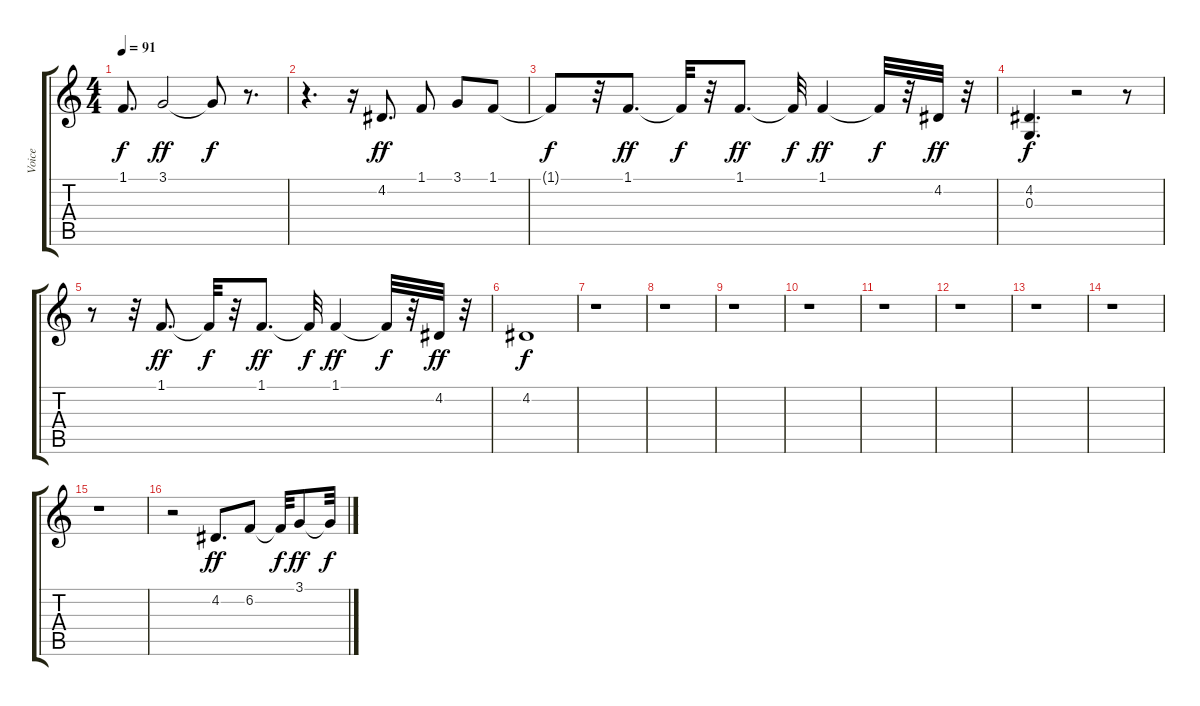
\track ("Voice" "Voice") {instrument altosax}
\staff {score tabs}
\tuning (E4 B3 G3 D3 A2 E2) {hide}
\ts (4 4)
\tempo 91
\clef g2
\ks c
1.1.8{d dy f} 3.1.2{dy ff} 3.1{t}.8{dy f} r.8{d} |
r.4{d} r.16 4.2.8{d dy ff} 1.1.8 3.1.8 1.1.8 |
1.1{t}.8{dy f} r.32 1.1.8{d dy ff} 1.1{t}.32{dy f} r.32 1.1.8{d dy ff} 1.1{t}.32{dy f} 1.1.4{dy ff} 1.1{t}.32{dy f} r.32 4.2.32{dy ff} r.32 |
(4.2 0.3).4{d dy f} r.2 r.8 |
r.8 r.32 1.1.8{d dy ff} 1.1{t}.32{dy f} r.32 1.1.8{d dy ff} 1.1{t}.32{dy f} 1.1.4{dy ff} 1.1{t}.32{dy f} r.32 4.2.32{dy ff} r.32 |
4.2.1{dy f} |
r.1 |
r.1 |
r.1 |
r.1 |
r.1 |
r.1 |
r.1 |
r.1 |
r.1 |
r.2 4.2.8{d dy ff} 6.2.8 6.2{t}.32{dy f} 3.1.8{dy ff} 3.1{t}.32{dy f}
